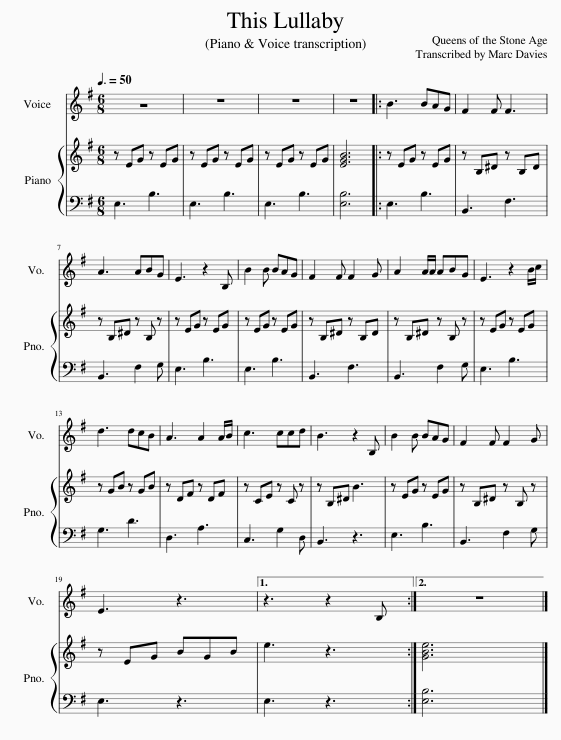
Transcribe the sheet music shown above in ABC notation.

X:1
%%score 1 { 2 | 3 }
L:1/8
Q:3/8=50
M:6/8
I:linebreak $
K:G
V:1 treble
V:2 treble
V:3 bass
V:1
 z6 | z6 | z6 | z6 |: B3 BAG | %5
 F2 F F3 |$ A3 ABG | E3 z2 B, | B2 B BAG | F2 F F2 G | %10
 A2 A/A/ ABG | E3 z2 B/c/ |$ d3 dcB | A3 A2 A/B/ | c3 ccd | %15
 B3 z2 B, | B2 B BAG | F2 F F2 G |$ E3 z3 |1 z3 z2 B, :|2 %20
 z6 |] %21
V:2
 z EG z EG | z EG z EG | z EG z EG | [EGB]6 |: z EG z EG | %5
 z B,^D z B,D |$ z B,^D z B, z | z EG z EG | z EG z EG | z B,^D z B,D | %10
 z B,^D z B, z | z EG z EG |$ z GB z GB | z DF z DF | z CE z C z | %15
 z B,^D B3 | z EG z EG | z B,^D z B, z |$ z EG BGB |1 e3 z3 :|2 %20
 [GBe]6 |] %21
V:3
 E,3 B,3 | E,3 B,3 | E,3 B,3 | [E,B,]6 |: E,3 B,3 | %5
 B,,3 F,3 |$ B,,3 F,2 G, | E,3 B,3 | E,3 B,3 | B,,3 F,3 | %10
 B,,3 F,2 G, | E,3 B,3 |$ G,3 D3 | D,3 A,3 | C,3 G,2 D, | %15
 B,,3 z3 | E,3 B,3 | B,,3 F,2 G, |$ E,3 z3 |1 E,3 z3 :|2 %20
 [E,B,]6 |] %21
